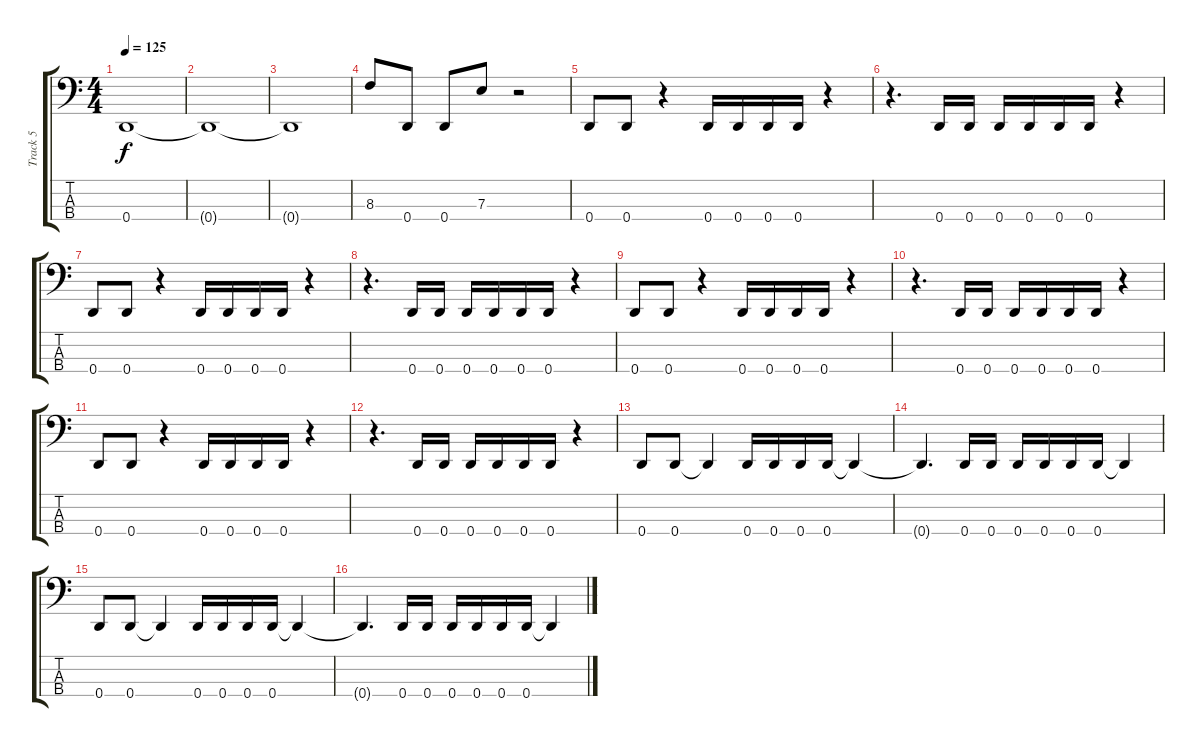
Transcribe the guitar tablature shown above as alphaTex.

\track ("Track 5" "Track 5") {instrument electricbasspick}
\staff {score tabs}
\tuning (G2 D2 A1 D1) {hide}
\ts (4 4)
\tempo 125
\clef f4
\ks c
0.4.1{dy f} |
0.4{t}.1 |
0.4{t}.1 |
8.3.8 0.4.8 0.4.8 7.3.8 r.2 |
0.4.8 0.4.8 r.4 0.4.16 0.4.16 0.4.16 0.4.16 r.4 |
r.4{d} 0.4.16 0.4.16 0.4.16 0.4.16 0.4.16 0.4.16 r.4 |
0.4.8 0.4.8 r.4 0.4.16 0.4.16 0.4.16 0.4.16 r.4 |
r.4{d} 0.4.16 0.4.16 0.4.16 0.4.16 0.4.16 0.4.16 r.4 |
0.4.8 0.4.8 r.4 0.4.16 0.4.16 0.4.16 0.4.16 r.4 |
r.4{d} 0.4.16 0.4.16 0.4.16 0.4.16 0.4.16 0.4.16 r.4 |
0.4.8 0.4.8 r.4 0.4.16 0.4.16 0.4.16 0.4.16 r.4 |
r.4{d} 0.4.16 0.4.16 0.4.16 0.4.16 0.4.16 0.4.16 r.4 |
0.4.8 0.4.8 0.4{t}.4 0.4.16 0.4.16 0.4.16 0.4.16 0.4{t}.4 |
0.4{t}.4{d} 0.4.16 0.4.16 0.4.16 0.4.16 0.4.16 0.4.16 0.4{t}.4 |
0.4.8 0.4.8 0.4{t}.4 0.4.16 0.4.16 0.4.16 0.4.16 0.4{t}.4 |
0.4{t}.4{d} 0.4.16 0.4.16 0.4.16 0.4.16 0.4.16 0.4.16 0.4{t}.4
